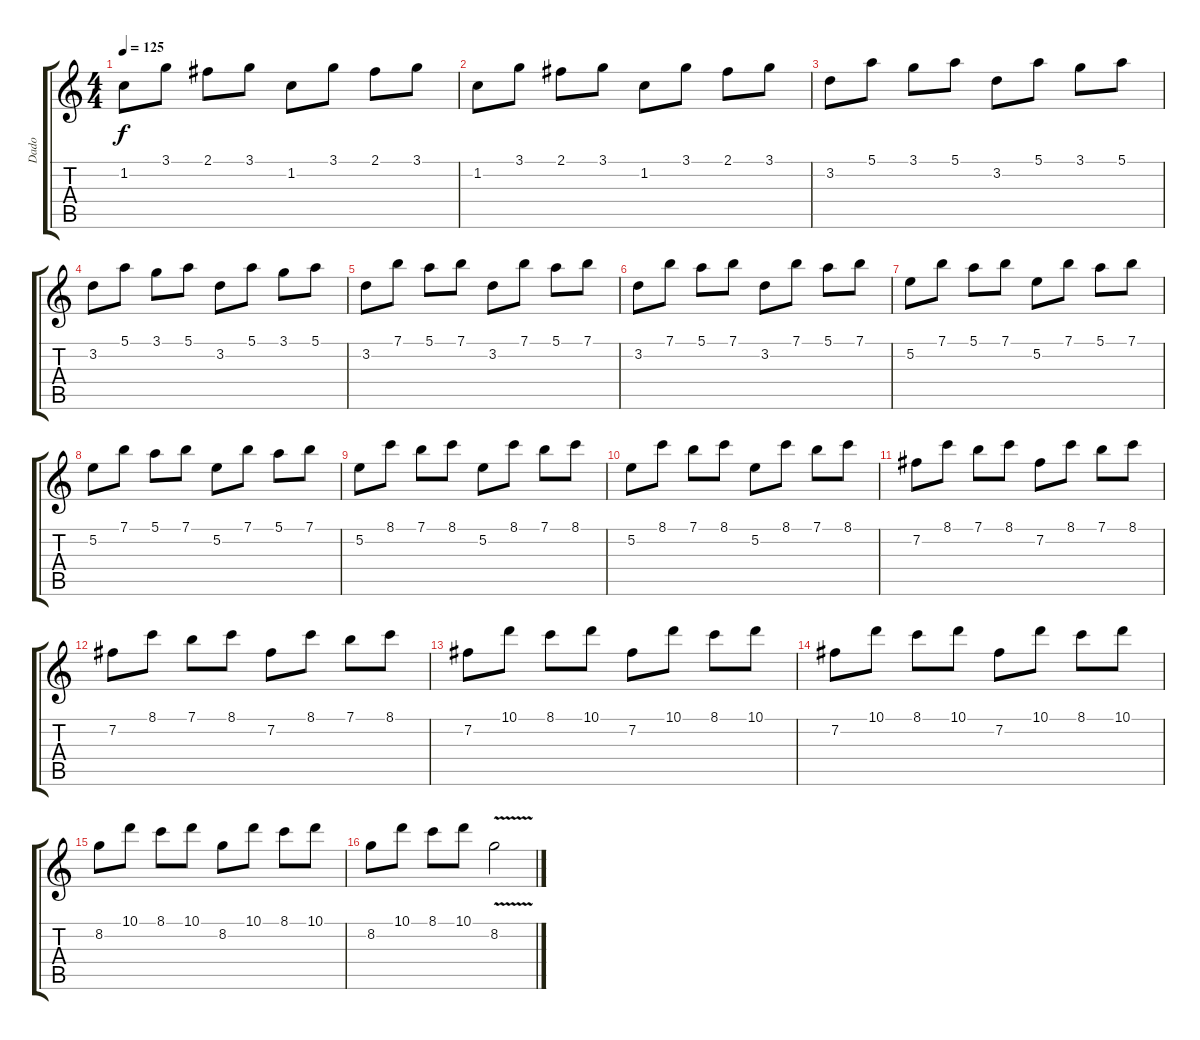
\track ("Dado" "Dado") {instrument acousticguitarsteel}
\staff {score tabs}
\tuning (E4 B3 G3 D3 A2 E2) {hide}
\ts (4 4)
\tempo 125
\clef g2
\ks c
1.2.8{dy f instrument acousticguitarsteel} 3.1.8 2.1.8 3.1.8 1.2.8 3.1.8 2.1.8 3.1.8 |
1.2.8 3.1.8 2.1.8 3.1.8 1.2.8 3.1.8 2.1.8 3.1.8 |
3.2.8 5.1.8 3.1.8 5.1.8 3.2.8 5.1.8 3.1.8 5.1.8 |
3.2.8 5.1.8 3.1.8 5.1.8 3.2.8 5.1.8 3.1.8 5.1.8 |
3.2.8 7.1.8 5.1.8 7.1.8 3.2.8 7.1.8 5.1.8 7.1.8 |
3.2.8 7.1.8 5.1.8 7.1.8 3.2.8 7.1.8 5.1.8 7.1.8 |
5.2.8 7.1.8 5.1.8 7.1.8 5.2.8 7.1.8 5.1.8 7.1.8 |
5.2.8 7.1.8 5.1.8 7.1.8 5.2.8 7.1.8 5.1.8 7.1.8 |
5.2.8 8.1.8 7.1.8 8.1.8 5.2.8 8.1.8 7.1.8 8.1.8 |
5.2.8 8.1.8 7.1.8 8.1.8 5.2.8 8.1.8 7.1.8 8.1.8 |
7.2.8 8.1.8 7.1.8 8.1.8 7.2.8 8.1.8 7.1.8 8.1.8 |
7.2.8 8.1.8 7.1.8 8.1.8 7.2.8 8.1.8 7.1.8 8.1.8 |
7.2.8 10.1.8 8.1.8 10.1.8 7.2.8 10.1.8 8.1.8 10.1.8 |
7.2.8 10.1.8 8.1.8 10.1.8 7.2.8 10.1.8 8.1.8 10.1.8 |
8.2.8 10.1.8 8.1.8 10.1.8 8.2.8 10.1.8 8.1.8 10.1.8 |
8.2.8 10.1.8 8.1.8 10.1.8 8.2{v}.2
